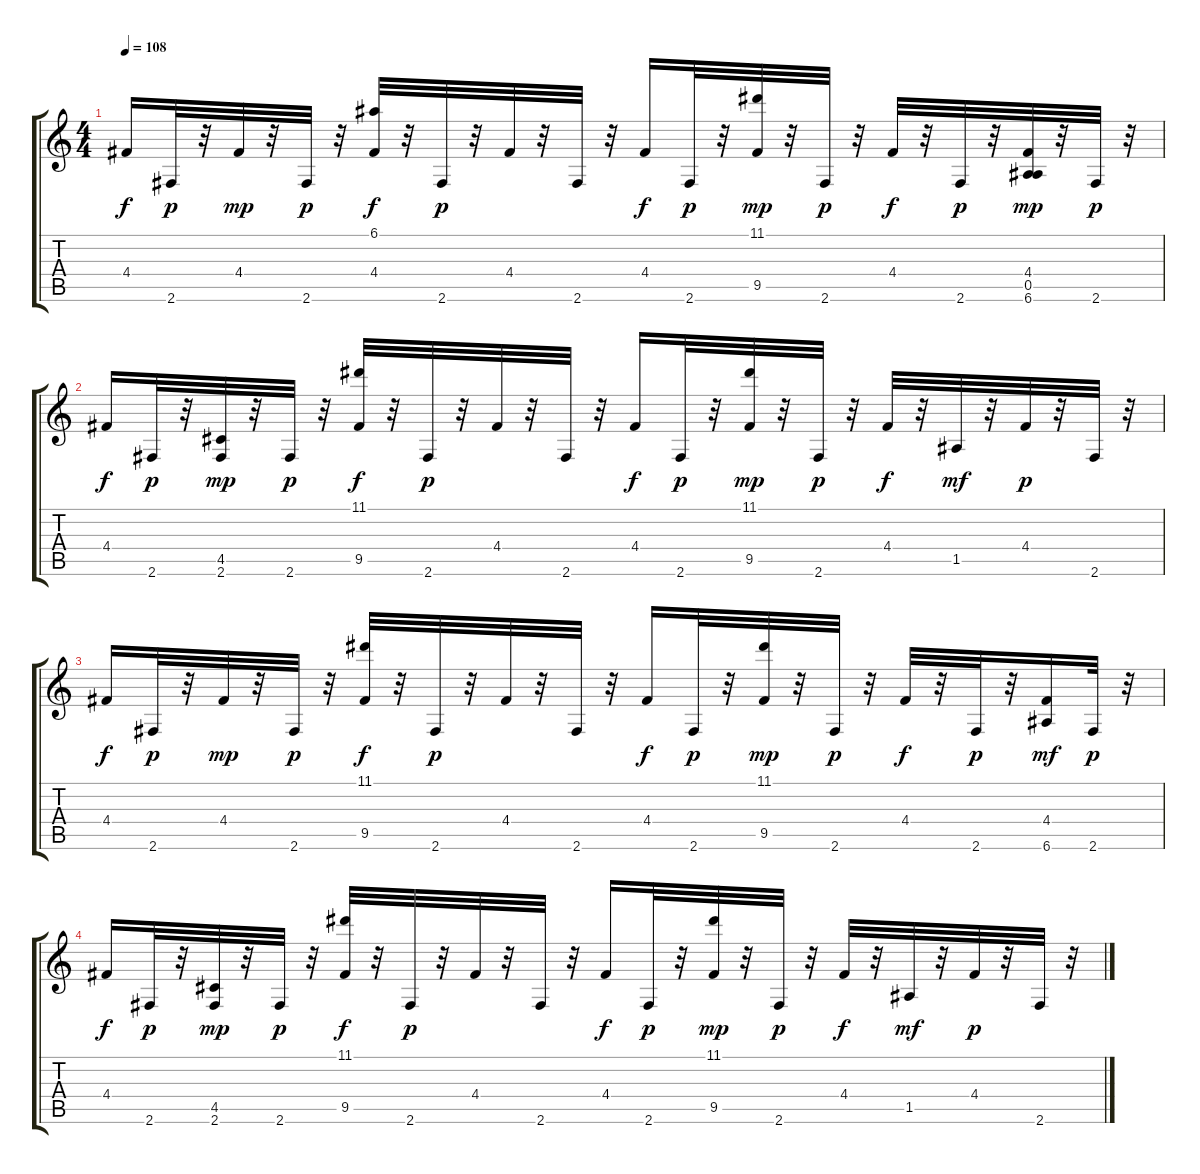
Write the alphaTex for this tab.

\track "" {instrument acousticguitarnylon}
\staff {score tabs}
\tuning (E4 B3 G3 D3 A2 E2) {hide}
\ts (4 4)
\tempo 108
\clef g2
\ks c
4.4.16{dy f} 2.6.32{dy p} r.32 4.4.32{dy mp} r.32 2.6.32{dy p} r.32 (6.1 4.4).32{dy f} r.32 2.6.32{dy p} r.32 4.4.32 r.32 2.6.32 r.32 4.4.16{dy f} 2.6.32{dy p} r.32 (11.1 9.5).32{dy mp} r.32 2.6.32{dy p} r.32 4.4.32{dy f} r.32 2.6.32{dy p} r.32 (4.4 0.5 6.6).32{dy mp} r.32 2.6.32{dy p} r.32 |
4.4.16{dy f} 2.6.32{dy p} r.32 (4.5 2.6).32{dy mp} r.32 2.6.32{dy p} r.32 (11.1 9.5).32{dy f} r.32 2.6.32{dy p} r.32 4.4.32 r.32 2.6.32 r.32 4.4.16{dy f} 2.6.32{dy p} r.32 (11.1 9.5).32{dy mp} r.32 2.6.32{dy p} r.32 4.4.32{dy f} r.32 1.5.32{dy mf} r.32 4.4.32{dy p} r.32 2.6.32 r.32 |
4.4.16{dy f} 2.6.32{dy p} r.32 4.4.32{dy mp} r.32 2.6.32{dy p} r.32 (11.1 9.5).32{dy f} r.32 2.6.32{dy p} r.32 4.4.32 r.32 2.6.32 r.32 4.4.16{dy f} 2.6.32{dy p} r.32 (11.1 9.5).32{dy mp} r.32 2.6.32{dy p} r.32 4.4.32{dy f} r.32 2.6.32{dy p} r.32 (4.4 6.6).16{dy mf} 2.6.32{dy p} r.32 |
4.4.16{dy f} 2.6.32{dy p} r.32 (4.5 2.6).32{dy mp} r.32 2.6.32{dy p} r.32 (11.1 9.5).32{dy f} r.32 2.6.32{dy p} r.32 4.4.32 r.32 2.6.32 r.32 4.4.16{dy f} 2.6.32{dy p} r.32 (11.1 9.5).32{dy mp} r.32 2.6.32{dy p} r.32 4.4.32{dy f} r.32 1.5.32{dy mf} r.32 4.4.32{dy p} r.32 2.6.32 r.32
